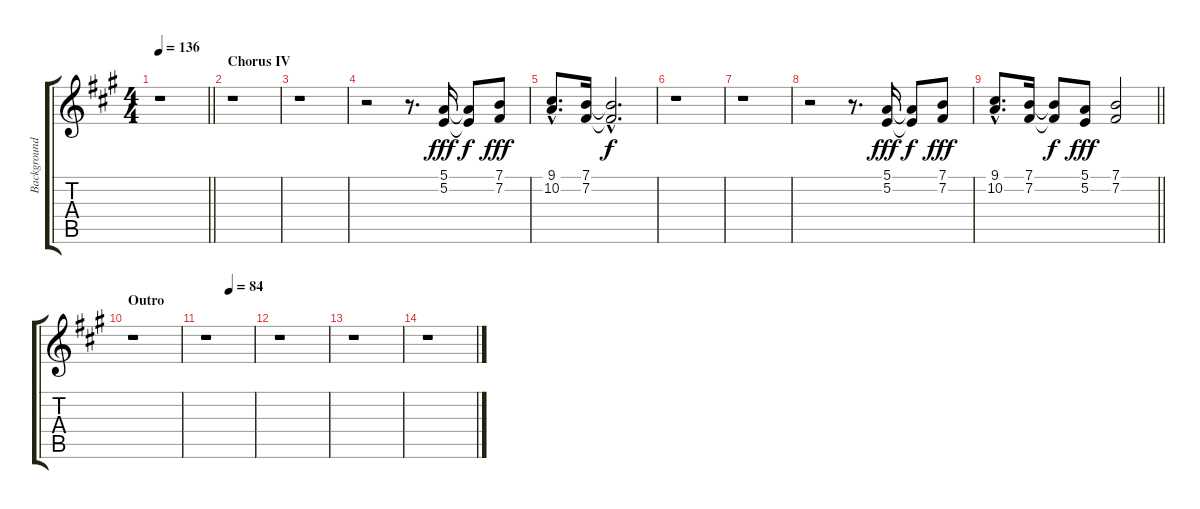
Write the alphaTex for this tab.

\track ("Background Vocals" "Background") {instrument choiraahs}
\staff {score tabs}
\tuning (E4 B3 G3 D3 A2 E2) {hide}
\ts (4 4)
\tempo 136
\clef g2
\barLineRight lightlight
\ks a
r.1{dy fff} |
\section ("" "Chorus IV")
r.1 |
r.1 |
r.2 r.8{d} (5.1 5.2).16 (5.1{t} 5.2{t}).8{dy f} (7.1 7.2).8{dy fff} |
(9.1{hac} 10.2{hac}).8{d} (7.1 7.2).16 (7.1{hac t} 7.2{hac t}).2{d dy f} |
r.1 |
r.1 |
r.2 r.8{d} (5.1 5.2).16{dy fff} (5.1{t} 5.2{t}).8{dy f} (7.1 7.2).8{dy fff} |
\barLineRight lightlight
(9.1{hac} 10.2{hac}).8{d} (7.1 7.2).16 (7.1{t} 7.2{t}).8{dy f} (5.1 5.2).8{dy fff} (7.1 7.2).2 |
\section ("" "Outro")
r.1 |
\tempo (84 0.5)
r.1 |
r.1 |
r.1 |
r.1
